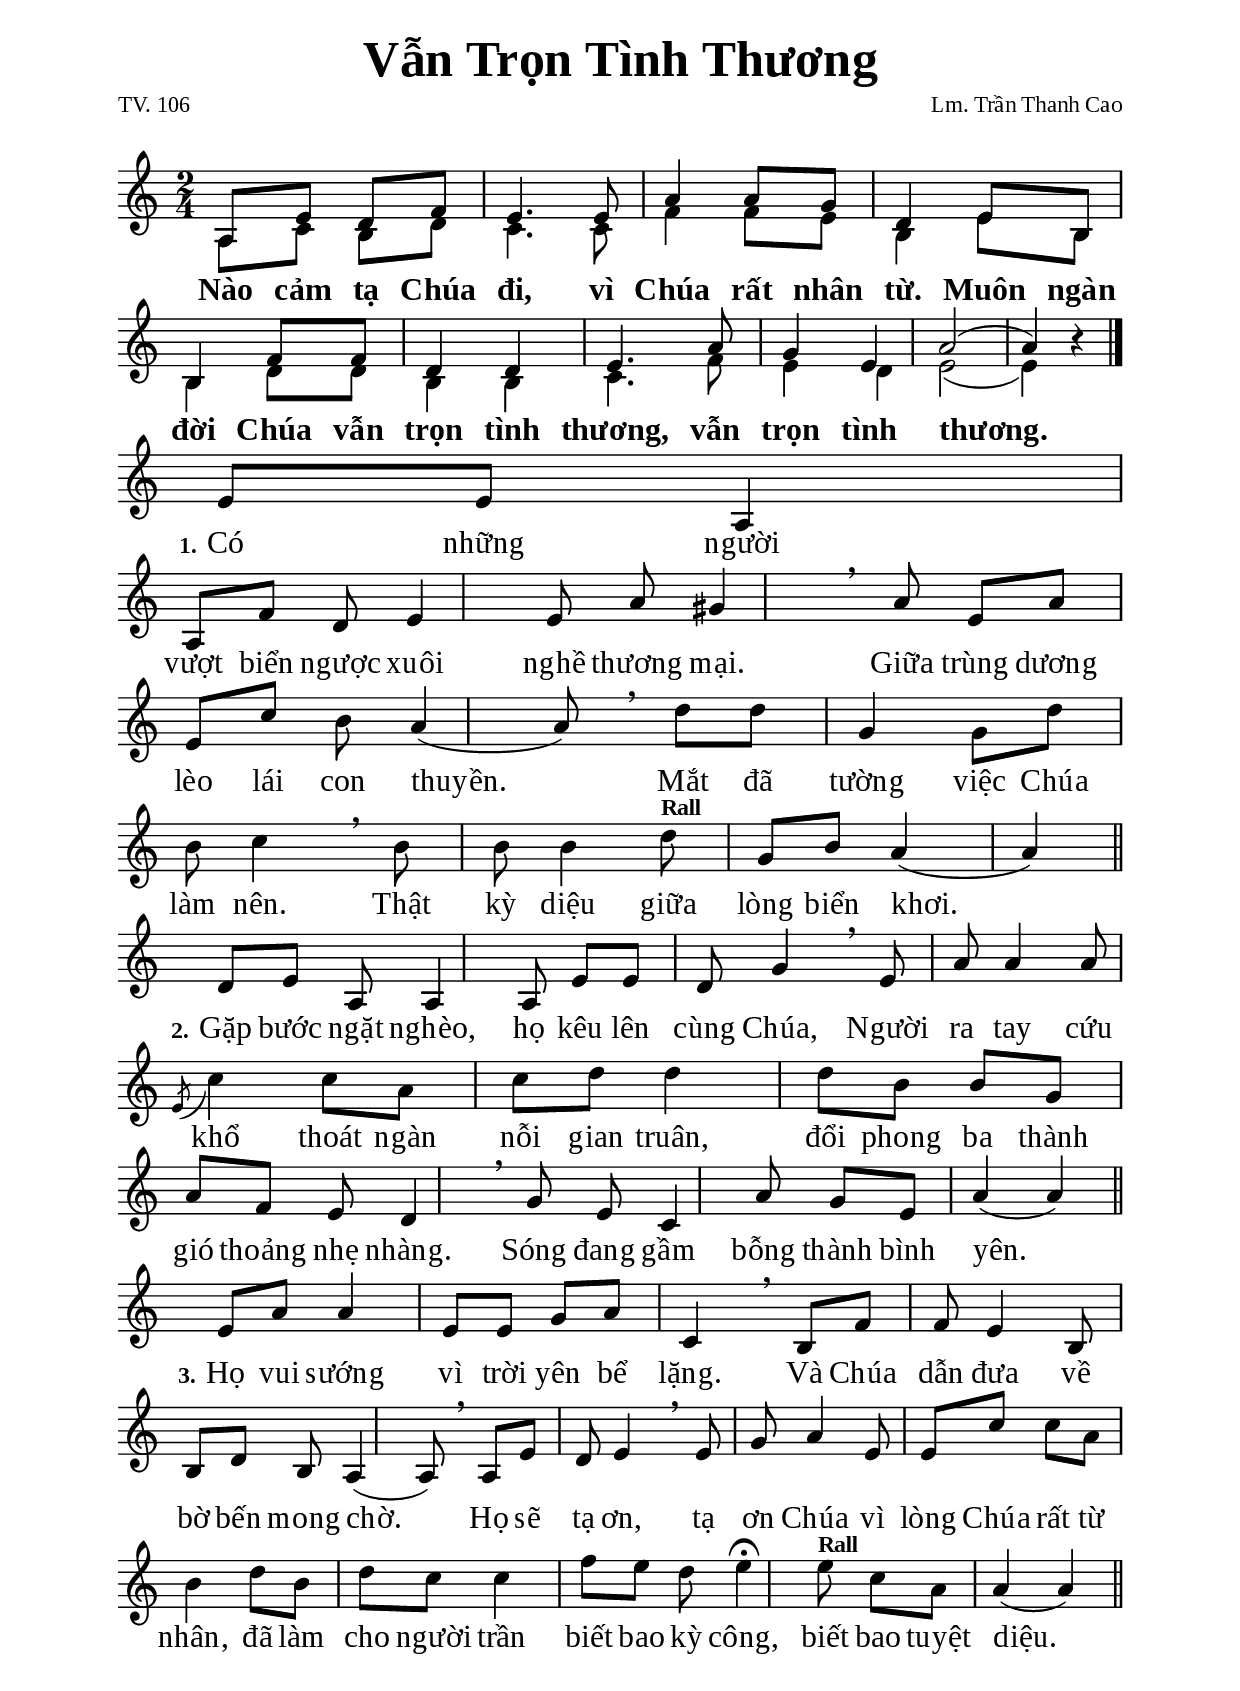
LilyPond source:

% Cài đặt chung
\version "2.20.0"
\include "english.ly"

\header {
  title = \markup { \fontsize #3 "Vẫn Trọn Tình Thương" }
  poet = "TV. 106"
  composer = "Lm. Trần Thanh Cao"
  arranger = " "
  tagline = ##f
}

\paper {
  #(set-paper-size "a4")
  top-margin = 10\mm
  bottom-margin = 10\mm
  left-margin = 20\mm
  right-margin = 20\mm
  indent = #0
  #(define fonts
    (make-pango-font-tree
      "Liberation Serif"
      "Liberation Serif"
      "Liberation Serif"
      (/ 20 20)))
  page-count = #1
}

% Nhạc điệp khúc
nhacDiepKhucSop = \relative c' {
  a8 e' d f |
  e4. e8 |
  a4 a8 g |
  d4 e8 b |
  b4 f'8 f |
  d4 d |
  e4. a8 |
  g4 e |
  a2 ( |
  a4) r \bar "|."
}

nhacDiepKhucBass = \relative c' {
  a8 c b d |
  c4. c8 |
  f4 f8 e |
  b4 e8 b |
  b4 d8 d |
  b4 b 
  c4. f8 |
  e4 d |
  e2 ( |
  e4) r
}

% Nhạc phiên khúc
nhacPhienKhucMot = \relative c' {
  e8 e a,4 a8 f' d e4 e8 a gs4 \breathe
  a8 e a e c' b a4 (a8) \breathe
  d8 d g,4 g8 d' b c4 \breathe
  b8 b b4 \tempo "Rall" d8 g, b a4 (a) \bar "||"
}

nhacPhienKhucHai = \relative c' {
  d8 e a, a4 a8 e' e d g4 \breathe
  e8 a a4 a8 \acciaccatura e8 c'4 c8 a c d d4
  d8 b b g a f e d4 \breathe
  g8 e c4 a'8 g e a4 (a) \bar "||"
}

nhacPhienKhucBa = \relative c' {
  e8 a a4 e8 e g a c,4 \breathe
  b8 f' f e4 b8 b d b a4 (a8) \breathe
  a8 e' d e4 \breathe
  e8 g a4 e8 e c' c a b4 d8 b d c c4 f8 e d e4 \fermata
  \tempo "Rall" e8 c a a4 (a) \bar "||"
}

% Lời điệp khúc
loiDiepKhuc = \lyricmode {
  Nào cảm tạ Chúa đi, vì Chúa rất nhân từ.
  Muôn ngàn đời Chúa vẫn trọn tình thương,
  vẫn trọn tình thương.
}

% Lời phiên khúc
loiPhienKhucMot = \lyricmode {
  \set stanza = #"1."
  Có những người vượt biển ngược xuôi nghề thương mại.
  Giữa trùng dương lèo lái con thuyền.
  Mắt đã tường việc Chúa làm nên.
  Thật kỳ diệu giữa lòng biển khơi.
}

loiPhienKhucHai = \lyricmode {
  \set stanza = #"2."
  Gặp bước ngặt nghèo, họ kêu lên cùng Chúa,
  Người ra tay cứu khổ thoát ngàn nỗi gian truân,
  đổi phong ba thành gió thoảng nhẹ nhàng.
  Sóng đang gầm bỗng thành bình yên.
}

loiPhienKhucBa = \lyricmode {
  \set stanza = #"3."
  Họ vui sướng vì trời yên bể lặng.
  Và Chúa dẫn đưa về bờ bến mong chờ.
  Họ sẽ tạ ơn, tạ ơn Chúa vì lòng Chúa rất từ nhân,
  đã làm cho người trần biết bao kỳ công,
  biết bao tuyệt diệu.
}


% Dàn trang
\score {
  \new ChoirStaff <<
    \new Staff = diepKhuc \with {
        \consists "Merge_rests_engraver"
        \magnifyStaff #(magstep +1)
      }
      <<
      \new Voice = beSop {
        \voiceOne \key c \major \time 2/4 \nhacDiepKhucSop
      }
      \new Voice = beBas {
        \voiceTwo \key c \major \time 2/4 \nhacDiepKhucBass
      }
    >>
    \new Lyrics \lyricsto beSop \loiDiepKhuc
  >>
  \layout {
    \override Lyrics.LyricText.font-series = #'bold
    \override Lyrics.LyricText.font-size = #+3
    \override Lyrics.LyricSpace.minimum-distance = #2.0
    \override Score.BarNumber.break-visibility = ##(#f #f #f)
    \override Score.SpacingSpanner.uniform-stretching = ##t
  }
}

\score {
  \new ChoirStaff <<
    \new Staff = phienKhuc \with {
        \magnifyStaff #(magstep +1)
      }
      <<
      \new Voice = beSop {
        \key c \major \time 2/4 \nhacPhienKhucMot
      }
    >>
    \new Lyrics \lyricsto beSop \loiPhienKhucMot
  >>
  \layout {
    \override Staff.TimeSignature.transparent = ##t
    \override Lyrics.LyricText.font-size = #+3
    \override Lyrics.LyricSpace.minimum-distance = #0.5
    \override Score.BarNumber.break-visibility = ##(#f #f #f)
    \override Score.SpacingSpanner.uniform-stretching = ##t
    \set Score.barAlways = ##t
    \set Score.defaultBarType = ""
  } 
}

\score {
  \new ChoirStaff <<
    \new Staff = phienKhuc \with {
        \magnifyStaff #(magstep +1)
      }
      <<
      \new Voice = beSop {
        \key c \major \time 2/4 \nhacPhienKhucHai
      }
    >>
    \new Lyrics \lyricsto beSop \loiPhienKhucHai
  >>
  \layout {
    \override Staff.TimeSignature.transparent = ##t
    \override Lyrics.LyricText.font-size = #+3
    \override Lyrics.LyricSpace.minimum-distance = #0.5
    \override Score.BarNumber.break-visibility = ##(#f #f #f)
    \override Score.SpacingSpanner.uniform-stretching = ##t
    \set Score.barAlways = ##t
    \set Score.defaultBarType = ""
  } 
}

\score {
  \new ChoirStaff <<
    \new Staff = phienKhuc \with {
        \magnifyStaff #(magstep +1)
      }
      <<
      \new Voice = beSop {
        \key c \major \time 2/4 \nhacPhienKhucBa
      }
    >>
    \new Lyrics \lyricsto beSop \loiPhienKhucBa
  >>
  \layout {
    \override Staff.TimeSignature.transparent = ##t
    \override Lyrics.LyricText.font-size = #+3
    \override Lyrics.LyricSpace.minimum-distance = #0.5
    \override Score.BarNumber.break-visibility = ##(#f #f #f)
    \override Score.SpacingSpanner.uniform-stretching = ##t
    \set Score.barAlways = ##t
    \set Score.defaultBarType = ""
  } 
}
